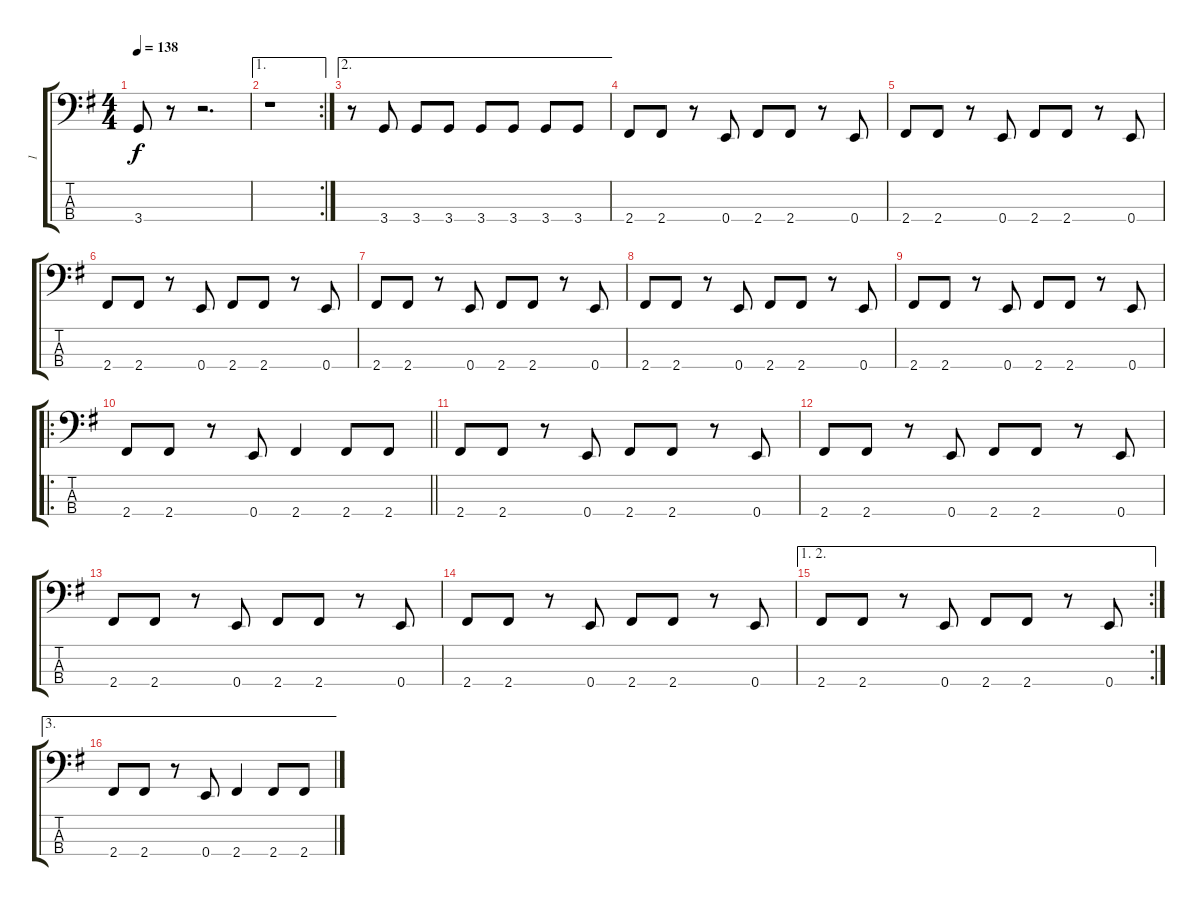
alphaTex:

\track ("1" "1") {instrument electricbasspick}
\staff {score tabs}
\tuning (G2 D2 A1 E1) {hide}
\ts (4 4)
\tempo 138
\clef f4
\ks g
3.4.8{dy f} r.8 r.2{d} |
\ae 1
\rc 2
r.1 |
\ae 2
r.8 3.4.8 3.4.8 3.4.8 3.4.8 3.4.8 3.4.8 3.4.8 |
2.4.8 2.4.8 r.8 0.4.8 2.4.8 2.4.8 r.8 0.4.8 |
2.4.8 2.4.8 r.8 0.4.8 2.4.8 2.4.8 r.8 0.4.8 |
2.4.8 2.4.8 r.8 0.4.8 2.4.8 2.4.8 r.8 0.4.8 |
2.4.8 2.4.8 r.8 0.4.8 2.4.8 2.4.8 r.8 0.4.8 |
2.4.8 2.4.8 r.8 0.4.8 2.4.8 2.4.8 r.8 0.4.8 |
2.4.8 2.4.8 r.8 0.4.8 2.4.8 2.4.8 r.8 0.4.8 |
\ro
\barLineRight lightlight
2.4.8 2.4.8 r.8 0.4.8 2.4.4 2.4.8 2.4.8 |
2.4.8 2.4.8 r.8 0.4.8 2.4.8 2.4.8 r.8 0.4.8 |
2.4.8 2.4.8 r.8 0.4.8 2.4.8 2.4.8 r.8 0.4.8 |
2.4.8 2.4.8 r.8 0.4.8 2.4.8 2.4.8 r.8 0.4.8 |
2.4.8 2.4.8 r.8 0.4.8 2.4.8 2.4.8 r.8 0.4.8 |
\ae (1 2)
\rc 2
2.4.8 2.4.8 r.8 0.4.8 2.4.8 2.4.8 r.8 0.4.8 |
\ae 3
2.4.8 2.4.8 r.8 0.4.8 2.4.4 2.4.8 2.4.8
